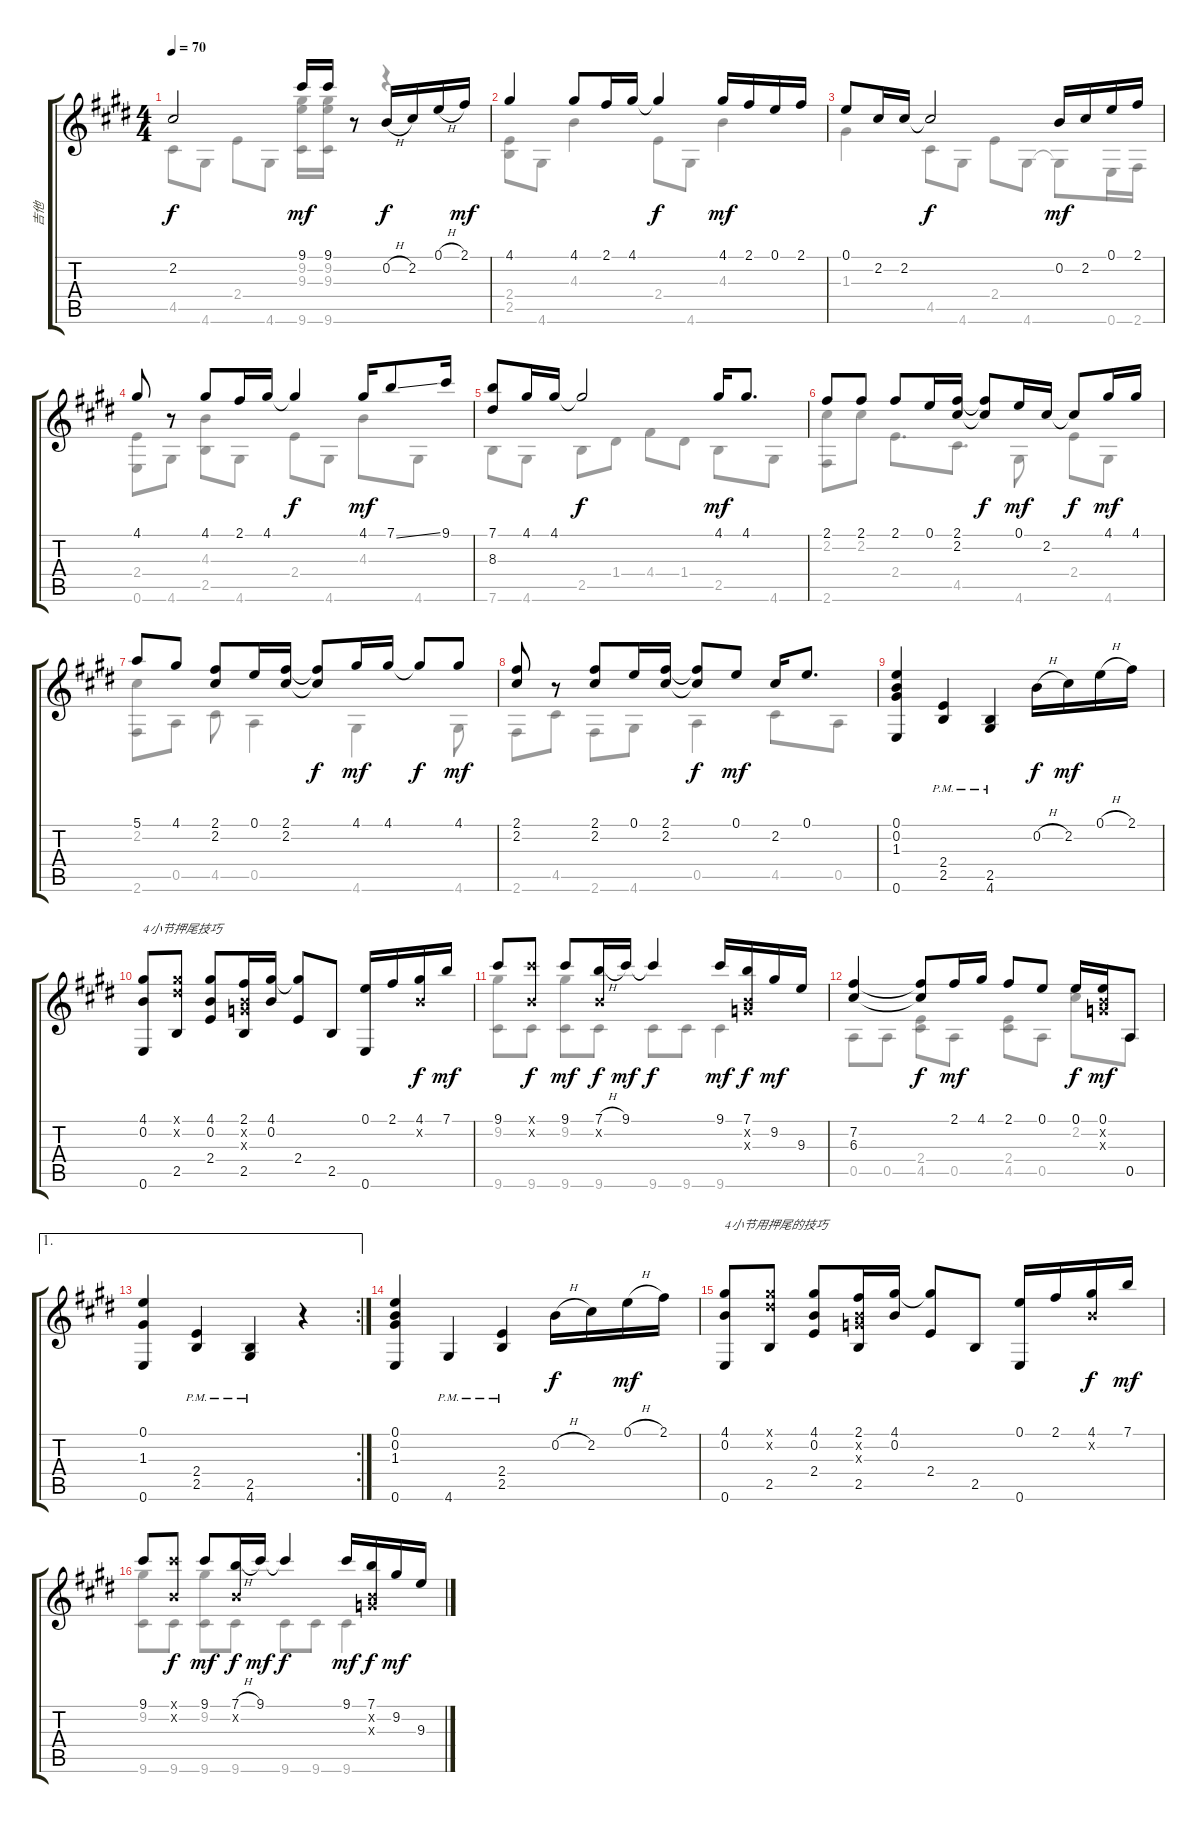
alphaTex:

\track ("吉他" "吉他") {instrument acousticguitarnylon}
\staff {score tabs}
\tuning (E4 B3 G3 D3 A2 E2) {hide}
\voice
\ts (4 4)
\tempo 70
\clef g2
\ks e
2.2{t}.2{dy f} 9.1.16{dy mf} 9.1.16{volume 14} r.8 0.2{h}.16{dy f} 2.2.16 0.1{h}.16 2.1.16{dy mf} |
4.1.4 4.1.8 2.1.16 4.1.16 4.1{t}.4{dy f} 4.1.16{dy mf} 2.1.16 0.1.16 2.1.16 |
0.1.8 2.2.16 2.2.16 2.2{t}.2{dy f} 0.2.16{dy mf} 2.2.16 0.1.16 2.1.16 |
4.1.8 r.8 4.1.8 2.1.16 4.1.16 4.1{t}.4{dy f} 4.1.16{dy mf} 7.1{ss}.8 9.1.16 |
(7.1 8.3).8 4.1.16 4.1.16 4.1{t}.2{dy f} 4.1.16{dy mf} 4.1.8{d} |
2.1.8 2.1.8 2.1.8 0.1.16 (2.1 2.2).16 (2.1{t} 2.2{t}).8{dy f} 0.1.16{dy mf} 2.2.16 2.2{t}.8{dy f} 4.1.16{dy mf} 4.1.16 |
5.1.8 4.1.8 (2.1 2.2).8 0.1.16 (2.1 2.2).16 (2.1{t} 2.2{t}).8{dy f} 4.1.16{dy mf} 4.1.16 4.1{t}.8{dy f} 4.1.8{dy mf} |
(2.1 2.2).8 r.8 (2.1 2.2).8 0.1.16 (2.1 2.2).16 (2.1{t} 2.2{t}).8{dy f} 0.1.8{dy mf} 2.2.16 0.1.8{d} |
(0.1 0.2 1.3 0.6).4 (2.4 2.5{pm}).4 (2.5 4.6{pm}).4 0.2{h}.16{dy f} 2.2.16{dy mf} 0.1{h}.16 2.1.16 |
(4.1 0.2 0.6).8{txt "4小节押尾技巧"} (4.1{x} 4.2{x} 2.5).8 (4.1 0.2 2.4).8 (2.1 0.2{x} 0.3{x} 2.5).16 (4.1 0.2).16 (4.1{t} 2.4).8 2.5.8 (0.1 0.6).16 2.1.16 (4.1 0.2{x}).16{dy f} 7.1.16{dy mf} |
9.1.8 (9.1{x} 0.2{x}).8{dy f} 9.1.8{dy mf} (7.1{h} 0.2{x}).16{dy f} 9.1.16{dy mf} 9.1{t}.4{dy f} 9.1.16{dy mf} (7.1 0.2{x} 0.3{x}).16{txt "" dy f} 9.2.16{dy mf} 9.3.16 |
(7.2 6.3).4 (7.2{t} 6.3{t}).8{dy f} 2.1.16{dy mf} 4.1.16 2.1.8 0.1.8 0.1.16{dy f} (0.1 0.2{x} 0.3{x}).16{dy mf} 0.5.8 |
\ae 1
\rc 2
(0.1 1.3 0.6).4 (2.4 2.5{pm}).4 (2.5 4.6{pm}).4 r.4 |
(0.1 0.2 1.3 0.6).4 4.6{pm}.4 (2.4 2.5{pm}).4 0.2{h}.16{dy f} 2.2.16 0.1{h}.16{dy mf} 2.1.16 |
(4.1 0.2 0.6).8{txt "4小节用押尾的技巧"} (4.1{x} 4.2{x} 2.5).8 (4.1 0.2 2.4).8 (2.1 0.2{x} 0.3{x} 2.5).16 (4.1 0.2).16 (4.1{t} 2.4).8 2.5.8 (0.1 0.6).16 2.1.16 (4.1 0.2{x}).16{dy f} 7.1.16{dy mf} |
9.1.8 (9.1{x} 0.2{x}).8{dy f} 9.1.8{dy mf} (7.1{h} 0.2{x}).16{dy f} 9.1.16{dy mf} 9.1{t}.4{dy f} 9.1.16{dy mf} (7.1 0.2{x} 0.3{x}).16{dy f} 9.2.16{dy mf} 9.3.16
\voice
\clef g2
\ottava regular
\simile none
\ks e
4.5.8{dy f} 4.6.8 2.4.8 4.6.8 (9.2 9.3 9.6).16 (9.2 9.3 9.6).16 r.8 r.4 |
(2.4 2.5).8 4.6.8 4.3.4 2.4.8 4.6.8 4.3.4 |
1.3.4 4.5.8 4.6.8 2.4.8 4.6.8 4.6{t}.8 0.6.16 2.6.16 |
(2.4 0.6).8 4.6.8 (4.3 2.5).8 4.6.8 2.4.8 4.6.8 4.3.8 4.6.8 |
7.6.8 4.6.8 2.5.8 1.4.8 4.4.8 1.4.8 2.5.8 4.6.8 |
(2.2 2.6).8 2.2.8 2.4.8{d} 4.5.8{d} 4.6.8 2.4.8 4.6.8 |
(2.2 2.6).8 0.5.8 4.5.8 0.5.4 4.6.4 4.6.8 |
2.6.8 4.5.8 2.6.8 4.6.8 0.5.4 4.5.8 0.5.8 |
|
|
(9.2 9.6).8 9.6.8 (9.2 9.6).8 9.6.8 9.6.8 9.6.8 9.6.4 |
0.5.8 0.5.8 (2.4 4.5).8 0.5.8 (2.4 4.5).8 0.5.8 (0.1 2.2).8 0.5.8 |
|
|
|
(9.2 9.6).8 9.6.8 (9.2 9.6).8 9.6.8 9.6.8 9.6.8 9.6.4
